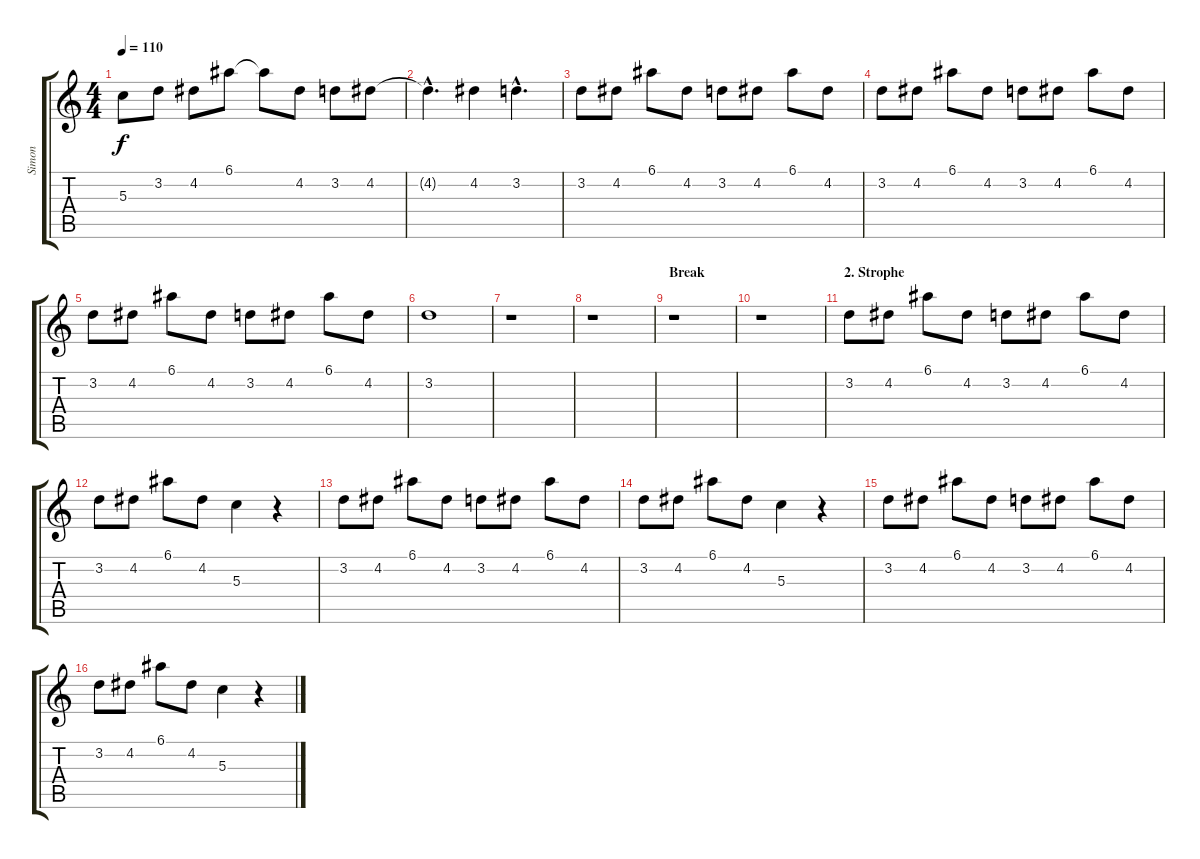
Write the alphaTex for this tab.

\track ("Simon" "Simon") {instrument acousticguitarsteel}
\staff {score tabs}
\tuning (E4 B3 G3 D3 A2 E2) {hide}
\ts (4 4)
\tempo 110
\clef g2
\ks c
5.3.8{dy f} 3.2.8 4.2.8 6.1.8 6.1{t}.8 4.2.8 3.2.8 4.2.8 |
4.2{hac t}.4{d} 4.2.4 3.2{hac}.4{d} |
3.2.8 4.2.8 6.1.8 4.2.8 3.2.8 4.2.8 6.1.8 4.2.8 |
3.2.8 4.2.8 6.1.8 4.2.8 3.2.8 4.2.8 6.1.8 4.2.8 |
3.2.8 4.2.8 6.1.8 4.2.8 3.2.8 4.2.8 6.1.8 4.2.8 |
3.2.1{volume 14 instrument acousticguitarnylon} |
r.1 |
r.1 |
\section ("" "Break")
r.1 |
r.1 |
\section ("" "2. Strophe")
3.2.8 4.2.8 6.1.8 4.2.8 3.2.8 4.2.8 6.1.8 4.2.8 |
3.2.8 4.2.8 6.1.8 4.2.8 5.3.4 r.4 |
3.2.8 4.2.8 6.1.8 4.2.8 3.2.8 4.2.8 6.1.8 4.2.8 |
3.2.8 4.2.8 6.1.8 4.2.8 5.3.4 r.4 |
3.2.8 4.2.8 6.1.8 4.2.8 3.2.8 4.2.8 6.1.8 4.2.8 |
3.2.8 4.2.8 6.1.8 4.2.8 5.3.4 r.4
